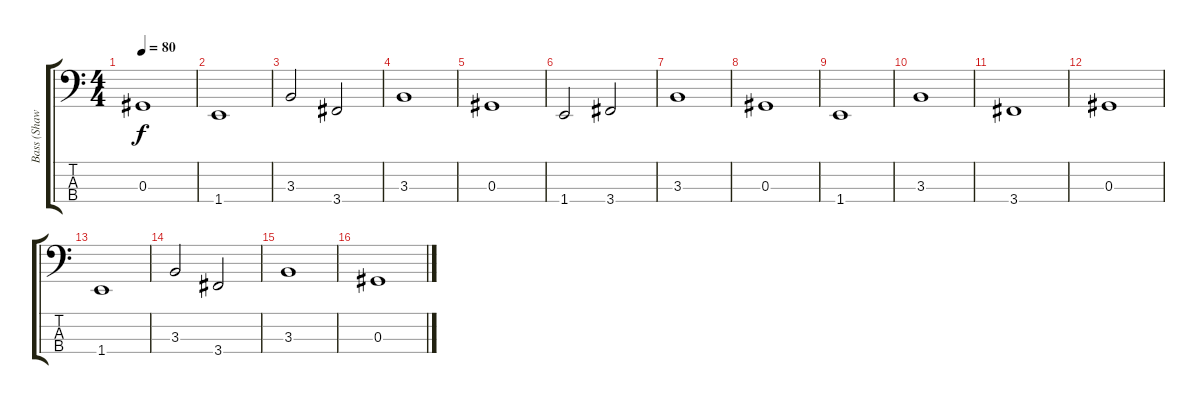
\track ("Bass (Shawn Economaki)" "Bass (Shaw") {instrument electricbassfinger}
\staff {score tabs}
\tuning (Gb2 Db2 Ab1 Eb1) {hide}
\ts (4 4)
\tempo 80
\clef f4
\ks c
0.3.1{dy f} |
1.4.1 |
3.3.2 3.4.2 |
3.3.1 |
0.3.1 |
1.4.2 3.4.2 |
3.3.1 |
0.3.1 |
1.4.1 |
3.3.1 |
3.4.1 |
0.3.1 |
1.4.1 |
3.3.2 3.4.2 |
3.3.1 |
0.3.1
